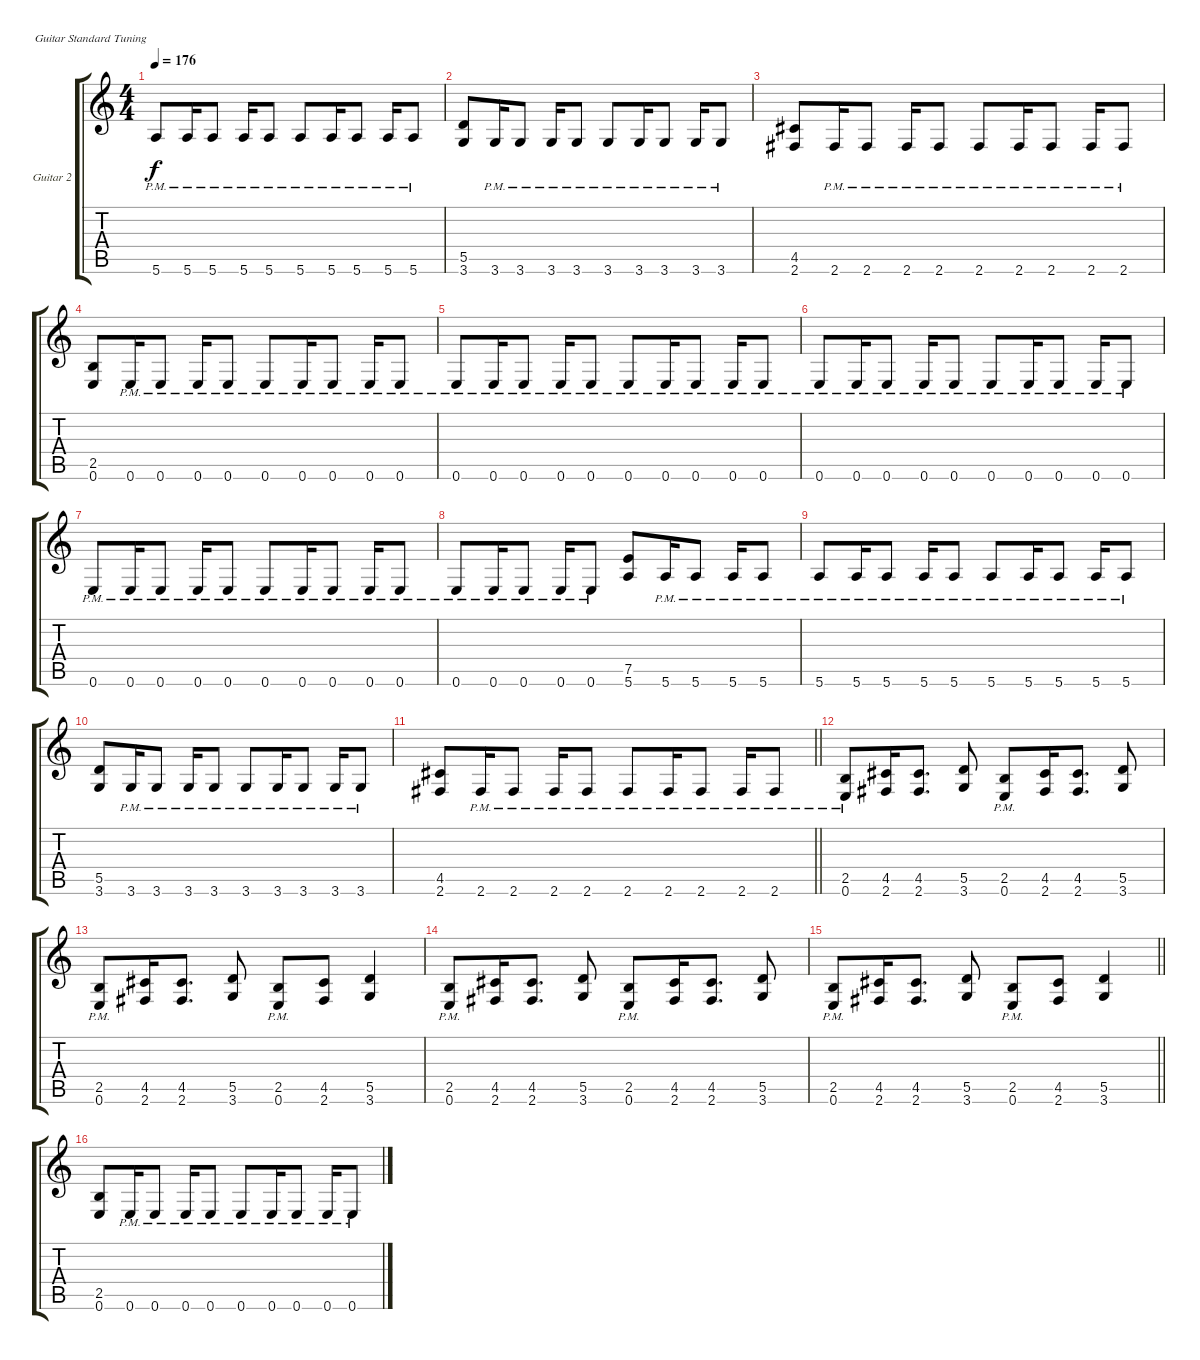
\bracketExtendMode groupsimilarinstruments
\firstSystemTrackNameOrientation horizontal
\otherSystemsTrackNameOrientation horizontal
\track ("Guitar 2" "Guitar 2") {instrument overdrivenguitar}
\staff {score tabs}
\tuning (E4 B3 G3 D3 A2 E2)
\ts (4 4)
\tempo 176
\clef g2
\ks c
5.6{pm}.8{dy f} 5.6{pm}.16 5.6{pm}.8 5.6{pm}.16 5.6{pm}.8 5.6{pm}.8 5.6{pm}.16 5.6{pm}.8 5.6{pm}.16 5.6{pm}.8 |
(5.5 3.6).8 3.6{pm}.16 3.6{pm}.8 3.6{pm}.16 3.6{pm}.8 3.6{pm}.8 3.6{pm}.16 3.6{pm}.8 3.6{pm}.16 3.6{pm}.8 |
(4.5 2.6).8 2.6{pm}.16 2.6{pm}.8 2.6{pm}.16 2.6{pm}.8 2.6{pm}.8 2.6{pm}.16 2.6{pm}.8 2.6{pm}.16 2.6{pm}.8 |
(2.5 0.6).8 0.6{pm}.16 0.6{pm}.8 0.6{pm}.16 0.6{pm}.8 0.6{pm}.8 0.6{pm}.16 0.6{pm}.8 0.6{pm}.16 0.6{pm}.8 |
0.6{pm}.8 0.6{pm}.16 0.6{pm}.8 0.6{pm}.16 0.6{pm}.8 0.6{pm}.8 0.6{pm}.16 0.6{pm}.8 0.6{pm}.16 0.6{pm}.8 |
0.6{pm}.8 0.6{pm}.16 0.6{pm}.8 0.6{pm}.16 0.6{pm}.8 0.6{pm}.8 0.6{pm}.16 0.6{pm}.8 0.6{pm}.16 0.6{pm}.8 |
0.6{pm}.8 0.6{pm}.16 0.6{pm}.8 0.6{pm}.16 0.6{pm}.8 0.6{pm}.8 0.6{pm}.16 0.6{pm}.8 0.6{pm}.16 0.6{pm}.8 |
0.6{pm}.8 0.6{pm}.16 0.6{pm}.8 0.6{pm}.16 0.6{pm}.8 (7.5 5.6).8 5.6{pm}.16 5.6{pm}.8 5.6{pm}.16 5.6{pm}.8 |
5.6{pm}.8 5.6{pm}.16 5.6{pm}.8 5.6{pm}.16 5.6{pm}.8 5.6{pm}.8 5.6{pm}.16 5.6{pm}.8 5.6{pm}.16 5.6{pm}.8 |
(5.5 3.6).8 3.6{pm}.16 3.6{pm}.8 3.6{pm}.16 3.6{pm}.8 3.6{pm}.8 3.6{pm}.16 3.6{pm}.8 3.6{pm}.16 3.6{pm}.8 |
\barLineRight lightlight
(4.5 2.6).8 2.6{pm}.16 2.6{pm}.8 2.6{pm}.16 2.6{pm}.8 2.6{pm}.8 2.6{pm}.16 2.6{pm}.8 2.6{pm}.16 2.6{pm}.8 |
(0.6{pm} 2.5{pm}).8 (4.5 2.6).16 (4.5 2.6).8{d} (5.5 3.6).8 (2.5{pm} 0.6{pm}).8 (4.5 2.6).16 (4.5 2.6).8{d} (5.5 3.6).8 |
(0.6{pm} 2.5{pm}).8 (4.5 2.6).16 (4.5 2.6).8{d} (5.5 3.6).8 (2.5{pm} 0.6{pm}).8 (4.5 2.6).8 (5.5 3.6).4 |
(0.6{pm} 2.5{pm}).8 (4.5 2.6).16 (4.5 2.6).8{d} (5.5 3.6).8 (2.5{pm} 0.6{pm}).8 (4.5 2.6).16 (4.5 2.6).8{d} (5.5 3.6).8 |
\barLineRight lightlight
(0.6{pm} 2.5{pm}).8 (4.5 2.6).16 (4.5 2.6).8{d} (5.5 3.6).8 (2.5{pm} 0.6{pm}).8 (4.5 2.6).8 (5.5 3.6).4 |
(2.5 0.6).8 0.6{pm}.16 0.6{pm}.8 0.6{pm}.16 0.6{pm}.8 0.6{pm}.8 0.6{pm}.16 0.6{pm}.8 0.6{pm}.16 0.6{pm}.8
